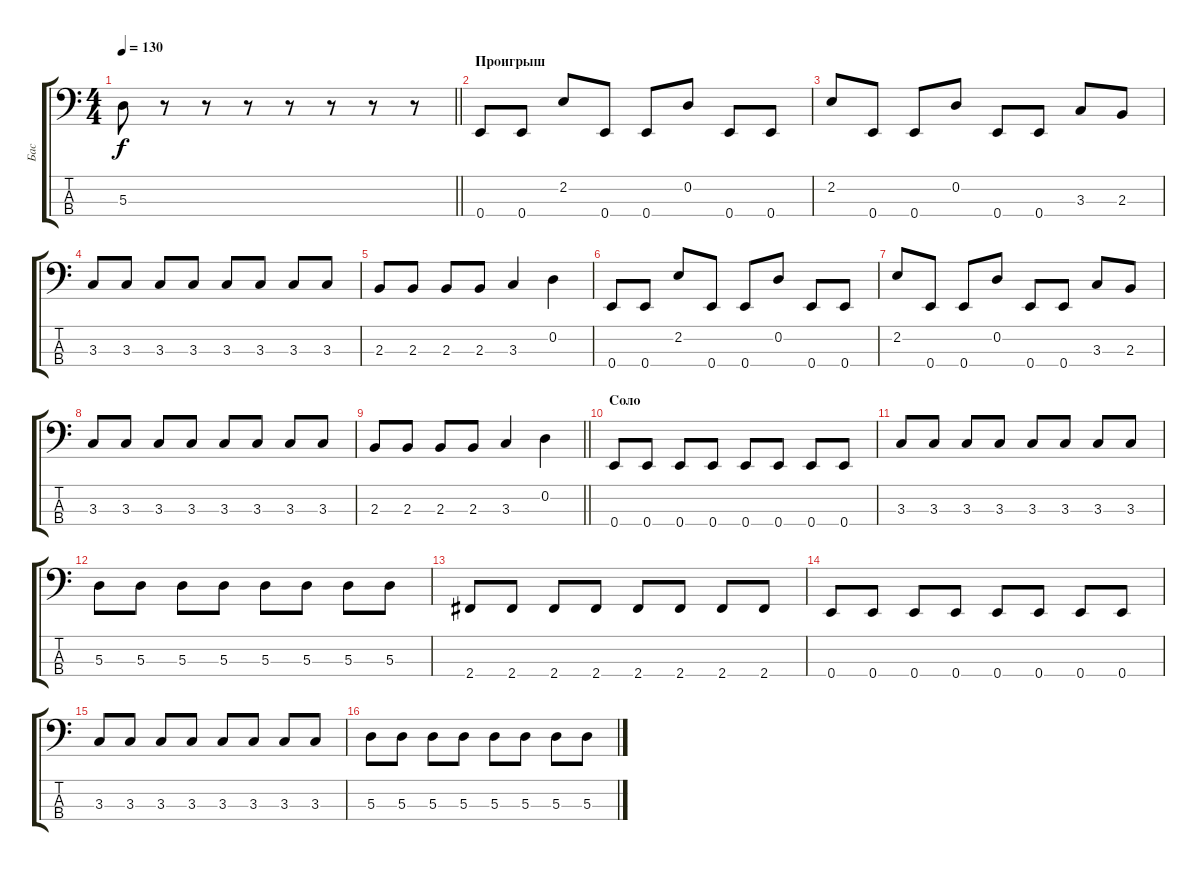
\track ("Бас" "Бас") {instrument slapbass1}
\staff {score tabs}
\tuning (G2 D2 A1 E1) {hide}
\ts (4 4)
\tempo 130
\clef f4
\barLineRight lightlight
\ks c
5.3.8{dy f} r.8 r.8 r.8 r.8 r.8 r.8 r.8 |
\section ("" "Проигрыш")
0.4.8 0.4.8 2.2.8 0.4.8 0.4.8 0.2.8 0.4.8 0.4.8 |
2.2.8 0.4.8 0.4.8 0.2.8 0.4.8 0.4.8 3.3.8 2.3.8 |
3.3.8 3.3.8 3.3.8 3.3.8 3.3.8 3.3.8 3.3.8 3.3.8 |
2.3.8 2.3.8 2.3.8 2.3.8 3.3.4 0.2.4 |
0.4.8 0.4.8 2.2.8 0.4.8 0.4.8 0.2.8 0.4.8 0.4.8 |
2.2.8 0.4.8 0.4.8 0.2.8 0.4.8 0.4.8 3.3.8 2.3.8 |
3.3.8 3.3.8 3.3.8 3.3.8 3.3.8 3.3.8 3.3.8 3.3.8 |
\barLineRight lightlight
2.3.8 2.3.8 2.3.8 2.3.8 3.3.4 0.2.4 |
\section ("" "Соло")
0.4.8 0.4.8 0.4.8 0.4.8 0.4.8 0.4.8 0.4.8 0.4.8 |
3.3.8 3.3.8 3.3.8 3.3.8 3.3.8 3.3.8 3.3.8 3.3.8 |
5.3.8 5.3.8 5.3.8 5.3.8 5.3.8 5.3.8 5.3.8 5.3.8 |
2.4.8 2.4.8 2.4.8 2.4.8 2.4.8 2.4.8 2.4.8 2.4.8 |
0.4.8 0.4.8 0.4.8 0.4.8 0.4.8 0.4.8 0.4.8 0.4.8 |
3.3.8 3.3.8 3.3.8 3.3.8 3.3.8 3.3.8 3.3.8 3.3.8 |
5.3.8 5.3.8 5.3.8 5.3.8 5.3.8 5.3.8 5.3.8 5.3.8
